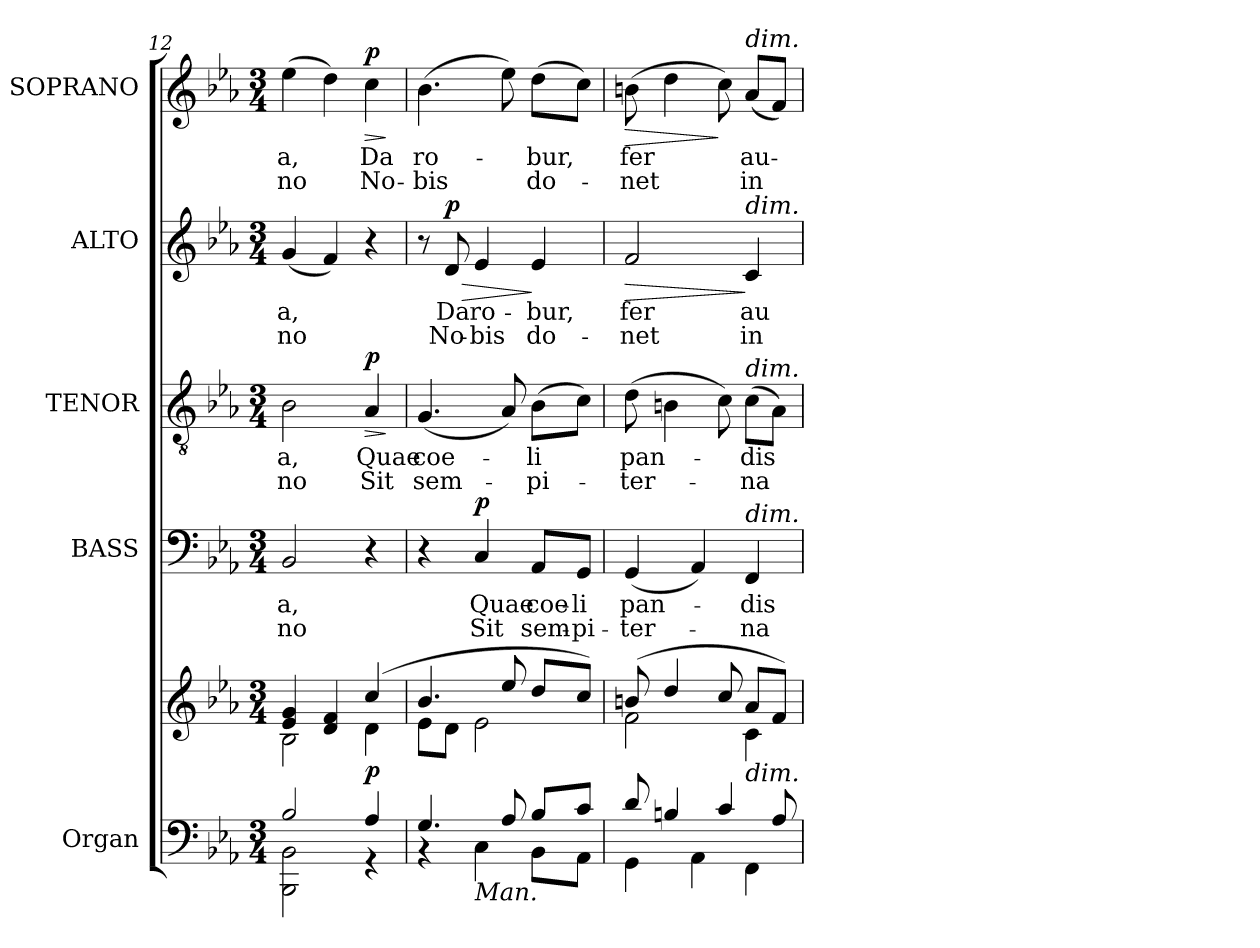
**kern	**kern	**dynam	**kern	**text	**text	**dynam	**kern	**text	**text	**dynam	**kern	**text	**text	**dynam	**kern	**text	**text	**dynam
*part5	*part5	*part5	*part4	*part4	*part4	*part4	*part3	*part3	*part3	*part3	*part2	*part2	*part2	*part2	*part1	*part1	*part1	*part1
*staff6	*staff5	*staff5/6	*staff4	*staff4	*staff4	*staff4	*staff3	*staff3	*staff3	*staff3	*staff2	*staff2	*staff2	*staff2	*staff1	*staff1	*staff1	*staff1
*I"Organ	*	*	*I"BASS	*	*	*	*I"TENOR	*	*	*	*I"ALTO	*	*	*	*I"SOPRANO	*	*	*
*I'Org.	*	*	*I'B.	*	*	*	*I'T.	*	*	*	*I'A.	*	*	*	*I'S.	*	*	*
*clefF4	*clefG2	*	*clefF4	*	*	*	*clefGv2	*	*	*	*clefG2	*	*	*	*clefG2	*	*	*
*	*	*	*	*	*	*	*ITrd7c12	*	*	*	*	*	*	*	*	*	*	*
*k[b-e-a-]	*k[b-e-a-]	*	*k[b-e-a-]	*	*	*	*k[b-e-a-]	*	*	*	*k[b-e-a-]	*	*	*	*k[b-e-a-]	*	*	*
*E-:	*E-:	*	*E-:	*	*	*	*E-:	*	*	*	*E-:	*	*	*	*E-:	*	*	*
*M3/4	*M3/4	*	*M3/4	*	*	*	*M3/4	*	*	*	*M3/4	*	*	*	*M3/4	*	*	*
=12	=12	=12	=12	=12	=12	=12	=12	=12	=12	=12	=12	=12	=12	=12	=12	=12	=12	=12
*^	*^	*	*	*	*	*	*	*	*	*	*	*	*	*	*	*	*	*
!	!	!	!	!	!	!LO:LY:b:color=#000000	!LO:LY:b:color=#000000	!	!	!	!	!	!	!	!	!	!	!	!	!
!	!	!	!	!	!	!	!	!	!	!LO:LY:b:color=#000000	!LO:LY:b:color=#000000	!	!	!	!	!	!	!	!	!
!	!	!	!	!	!	!	!	!	!	!	!	!	!	!LO:LY:b:color=#000000	!LO:LY:b:color=#000000	!	!	!	!	!
!	!	!	!	!	!	!	!	!	!	!	!	!	!	!	!	!	!	!LO:LY:b:color=#000000	!LO:LY:b:color=#000000	!
2B-i/	2BBB-i\ 2BB-i	4e-i/ 4gi	2B-i\	.	2BB-i/	-a,	-no	.	2BB-i\	-a,	-no	.	(4gi/	-a,	-no	.	(4ee-i\	-a,	-no	.
.	.	4di/ 4fi	.	.	.	.	.	.	.	.	.	.	4fi/)	.	.	.	4ddi\)	.	.	.
!	!	!	!	!	!	!	!	!	!	!LO:LY:b:color=#000000	!LO:LY:b:color=#000000	!LO:HP:b	!	!	!	!	!	!	!	!
!	!	!	!	!	!	!	!	!	!	!	!	!	!	!	!	!	!	!LO:LY:b:color=#000000	!LO:LY:b:color=#000000	!LO:HP:b
4A-i/	4r	(4cci/	4di\	p	4r	.	.	.	4AA-i/	Quae	Sit	> p	4r	.	.	.	4cci\	Da	No-	> p
*v	*v	*	*	*	*	*	*	*	*	*	*	*	*	*	*	*	*	*	*	*
*	*v	*v	*	*	*	*	*	*	*	*	*	*	*	*	*	*	*	*	*
.	.	.	.	.	.	.	.	.	.	]	.	.	.	.	.	.	.	]
!!LO:PB:g=z
=13	=13	=13	=13	=13	=13	=13	=13	=13	=13	=13	=13	=13	=13	=13	=13	=13	=13	=13
*^	*^	*	*	*	*	*	*	*	*	*	*	*	*	*	*	*	*	*
!	!	!	!	!	!	!	!	!	!	!LO:LY:b:color=#000000	!LO:LY:b:color=#000000	!	!	!	!	!	!	!	!	!
!	!	!	!	!	!	!	!	!	!	!	!	!	!	!	!	!	!	!LO:LY:b:color=#000000	!LO:LY:b:color=#000000	!
4.Gi/	4r	4.b-i/	8e-i\L	.	4r	.	.	.	(4.GGi/	coe-	sem-	.	8r	.	.	.	(4.b-i\	ro-	-bis	.
!	!	!	!	!	!	!	!	!	!	!	!	!	!	!LO:LY:b:color=#000000	!LO:LY:b:color=#000000	!LO:HP:b	!	!	!	!
.	.	.	8di\J	.	.	.	.	.	.	.	.	.	8di/	Da	No-	> p	.	.	.	.
!	!	!	!	!	!	!LO:LY:b:color=#000000	!LO:LY:b:color=#000000	!	!	!	!	!	!	!	!	!	!	!	!	!
!	!LO:TX:b:i:t=Man.	!	!	!	!	!	!	!	!	!	!	!	!	!	!	!	!	!	!	!
!	!	!	!	!	!	!	!	!	!	!	!	!	!	!LO:LY:b:color=#000000	!LO:LY:b:color=#000000	!	!	!	!	!
.	4Ci\	.	2e-i\	.	4Ci/	Quae	Sit	p	.	.	.	.	4e-i/	ro-	-bis	.	.	.	.	.
8A-i/	.	8ee-i/	.	.	.	.	.	.	8AA-i/)	.	.	.	.	.	.	.	8ee-i\)	.	.	.
!	!	!	!	!	!	!LO:LY:b:color=#000000	!LO:LY:b:color=#000000	!	!	!	!	!	!	!	!	!	!	!	!	!
!	!	!	!	!	!	!	!	!	!	!LO:LY:b:color=#000000	!LO:LY:b:color=#000000	!	!	!	!	!	!	!	!	!
!	!	!	!	!	!	!	!	!	!	!	!	!	!	!LO:LY:b:color=#000000	!LO:LY:b:color=#000000	!	!	!	!	!
!	!	!	!	!	!	!	!	!	!	!	!	!	!	!	!	!	!	!LO:LY:b:color=#000000	!LO:LY:b:color=#000000	!
8B-i/L	8BB-i\L	8ddi/L	.	.	8AA-i/L	coe-	sem-	.	(8BB-i\L	-li	-pi-	.	4e-i/	-bur,	do-	]	(8ddi\L	-bur,	do-	.
!	!	!	!	!	!	!LO:LY:b:color=#000000	!LO:LY:b:color=#000000	!	!	!	!	!	!	!	!	!	!	!	!	!
8ci/J	8AA-i\J	8cci/J)	.	.	8GGi/J	-li	-pi-	.	8Ci\J)	.	.	.	.	.	.	.	8cci\J)	.	.	.
=14	=14	=14	=14	=14	=14	=14	=14	=14	=14	=14	=14	=14	=14	=14	=14	=14	=14	=14	=14	=14
!	!	!	!	!	!	!LO:LY:b:color=#000000	!LO:LY:b:color=#000000	!	!	!	!	!	!	!	!	!	!	!	!	!
!	!	!	!	!	!	!	!	!	!	!LO:LY:b:color=#000000	!LO:LY:b:color=#000000	!	!	!	!	!	!	!	!	!
!	!	!	!	!	!	!	!	!	!	!	!	!	!	!LO:LY:b:color=#000000	!LO:LY:b:color=#000000	!LO:HP:b	!	!	!	!
!	!	!	!	!	!	!	!	!	!	!	!	!	!	!	!	!	!	!LO:LY:b:color=#000000	!LO:LY:b:color=#000000	!LO:HP:b
8di/	4GGi\	(8bni/	2fi\	.	(4GGi/	pan-	-ter-	.	(8Di\	pan-	-ter-	.	2fi/	fer	-net	>	(8bni\	fer	-net	>
4Bni/	.	4ddi/	.	.	.	.	.	.	4BBni\	.	.	.	.	.	.	.	4ddi\	.	.	.
.	4AA-i\	.	.	.	4AA-i/)	.	.	.	.	.	.	.	.	.	.	.	.	.	.	.
4ci/	.	8cci/	.	.	.	.	.	.	8Ci\)	.	.	.	.	.	.	.	8cci\)	.	.	]
!	!	!	!	!	!	!LO:LY:b:color=#000000	!LO:LY:b:color=#000000	!	!	!	!	!	!	!	!	!	!	!	!	!
!	!	!	!	!	!	!	!	!	!	!LO:LY:b:color=#000000	!LO:LY:b:color=#000000	!	!	!	!	!	!	!	!	!
!	!	!	!	!	!	!	!	!	!	!	!	!	!	!LO:LY:b:color=#000000	!LO:LY:b:color=#000000	!	!	!	!	!
!	!	!	!	!	!	!	!	!	!	!	!	!	!	!	!	!	!LO:TX:a:i:t=dim.	!	!	!
!	!	!	!	!	!	!	!	!	!	!	!	!	!LO:TX:a:i:t=dim.	!	!	!	!	!	!	!
!	!	!	!	!	!	!	!	!	!LO:TX:a:i:t=dim.	!	!	!	!	!	!	!	!	!	!	!
!	!	!	!	!	!LO:TX:a:i:t=dim.	!	!	!	!	!	!	!	!	!	!	!	!	!	!	!
!	!	!LO:TX:b:i:t=dim.	!	!	!	!	!	!	!	!	!	!	!	!	!	!	!	!	!	!
!	!	!	!	!	!	!	!	!	!	!	!	!	!	!	!	!	!	!LO:LY:b:color=#000000	!LO:LY:b:color=#000000	!
.	4FFi\	8a-i/L	4ci\	.	4FFi/	-dis	-na	.	(8Ci\L	-dis	-na	.	4ci/	au-	in	]	(8a-i/L	au-	in	.
8A-i/	.	8fi/J)	.	.	.	.	.	.	8AA-i\J)	.	.	.	.	.	.	.	8fi/J)	.	.	.
*v	*v	*	*	*	*	*	*	*	*	*	*	*	*	*	*	*	*	*	*	*
*	*v	*v	*	*	*	*	*	*	*	*	*	*	*	*	*	*	*	*	*
=	=	=	=	=	=	=	=	=	=	=	=	=	=	=	=	=	=	=
*-	*-	*-	*-	*-	*-	*-	*-	*-	*-	*-	*-	*-	*-	*-	*-	*-	*-	*-
